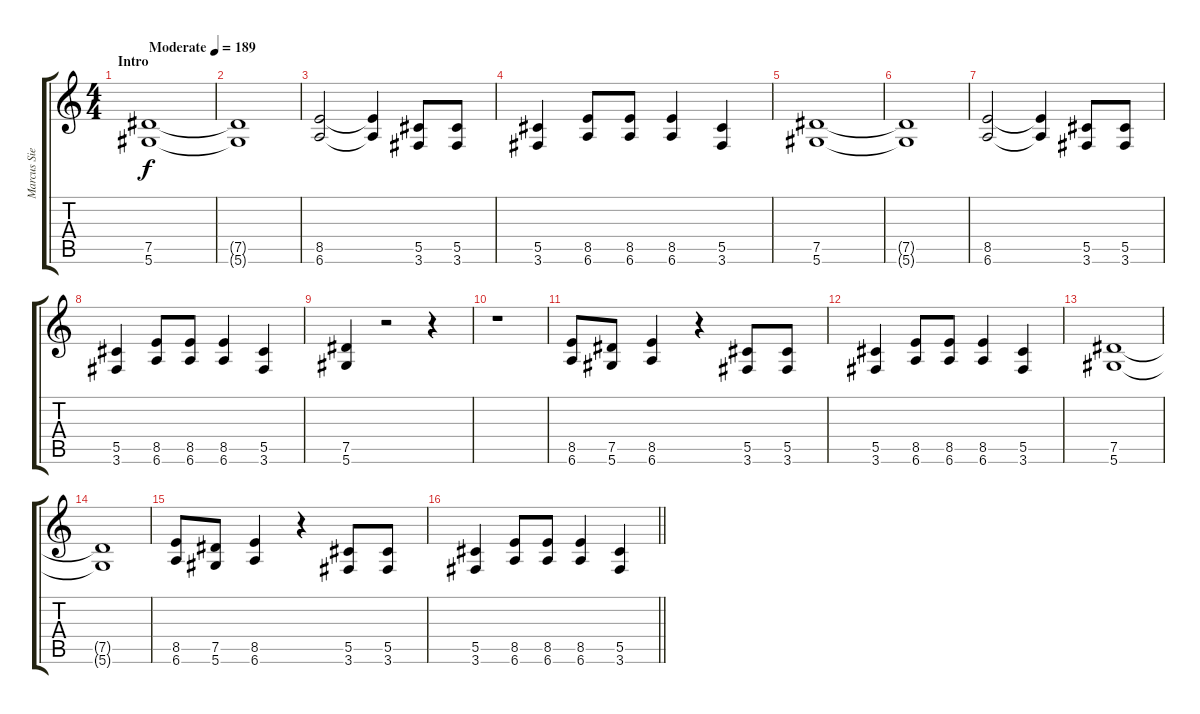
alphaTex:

\track ("Marcus Siepen" "Marcus Sie") {instrument distortionguitar}
\staff {score tabs}
\tuning (Eb4 Bb3 Gb3 Db3 Ab2 Eb2) {hide}
\ts (4 4)
\section ("" "Intro")
\tempo (189 "Moderate")
\clef g2
\ks c
(7.5 5.6).1{dy f instrument distortionguitar} |
(7.5{t} 5.6{t}).1 |
(8.5 6.6).2 (8.5{t} 6.6{t}).4 (5.5 3.6).8 (5.5 3.6).8 |
(5.5 3.6).4 (8.5 6.6).8 (8.5 6.6).8 (8.5 6.6).4 (5.5 3.6).4 |
(7.5 5.6).1 |
(7.5{t} 5.6{t}).1 |
(8.5 6.6).2 (8.5{t} 6.6{t}).4 (5.5 3.6).8 (5.5 3.6).8 |
(5.5 3.6).4 (8.5 6.6).8 (8.5 6.6).8 (8.5 6.6).4 (5.5 3.6).4 |
(7.5 5.6).4 r.2 r.4 |
r.1 |
(8.5 6.6).8 (7.5 5.6).8 (8.5 6.6).4 r.4 (5.5 3.6).8 (5.5 3.6).8 |
(5.5 3.6).4 (8.5 6.6).8 (8.5 6.6).8 (8.5 6.6).4 (5.5 3.6).4 |
(7.5 5.6).1 |
(7.5{t} 5.6{t}).1 |
(8.5 6.6).8 (7.5 5.6).8 (8.5 6.6).4 r.4 (5.5 3.6).8 (5.5 3.6).8 |
\barLineRight lightlight
(5.5 3.6).4 (8.5 6.6).8 (8.5 6.6).8 (8.5 6.6).4 (5.5 3.6).4
